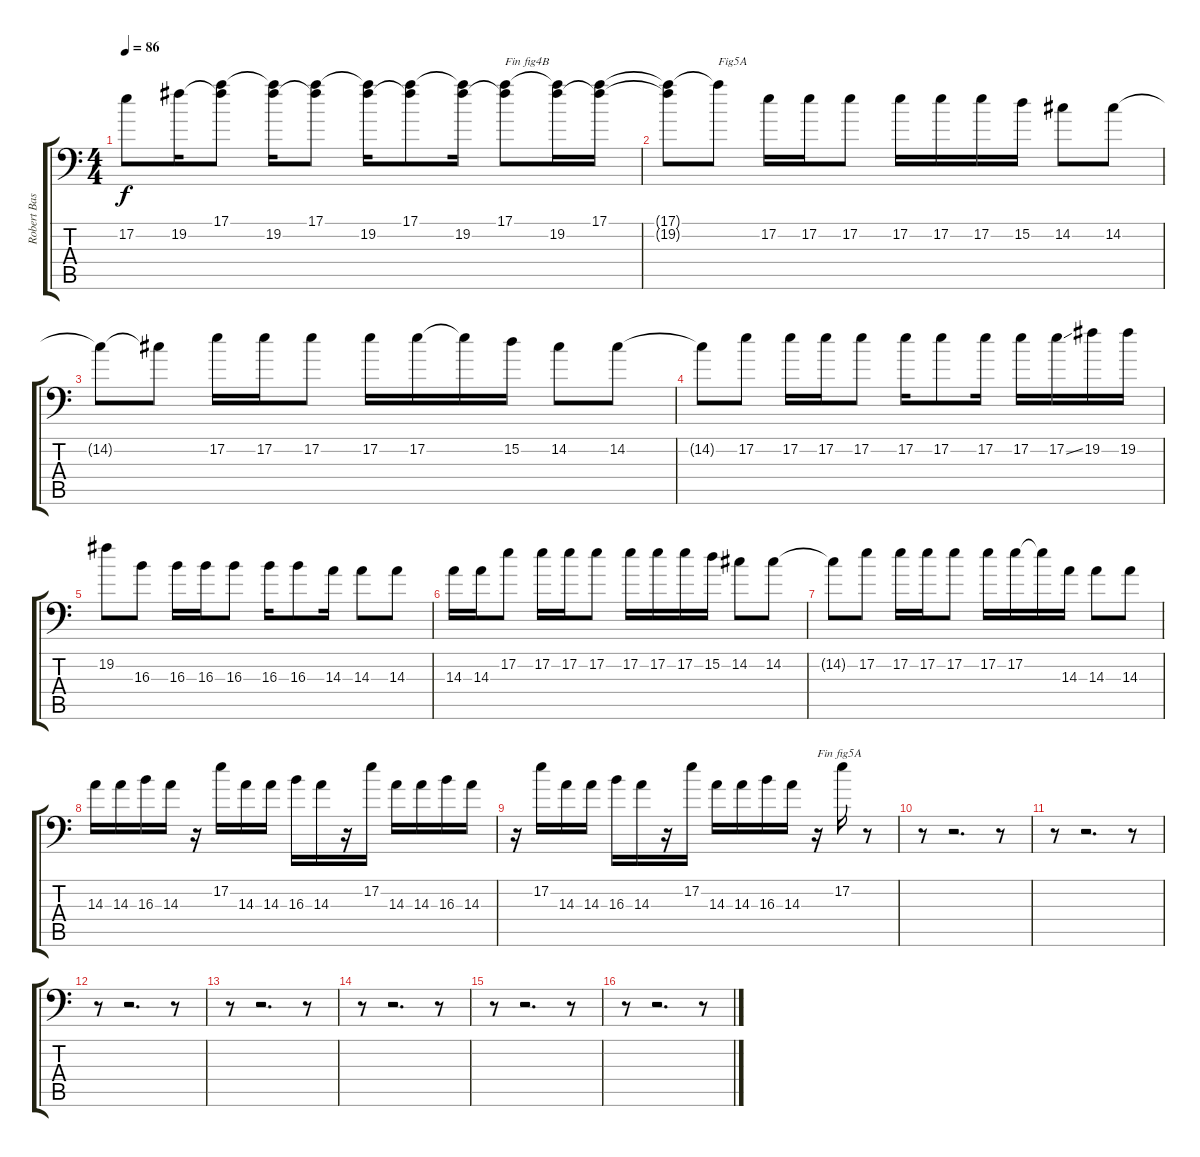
\track ("Robert BasseVI delay" "Robert Bas") {instrument electricbasspick}
\staff {score tabs}
\tuning (E3 B2 G2 D2 A1 E1) {hide}
\ts (4 4)
\tempo 86
\clef f4
\ks c
17.2.8{dy f} 19.2.16 (17.1 19.2{t}).8 (17.1{t} 19.2).16 (17.1 19.2{t}).8 (17.1{t} 19.2).16 (17.1 19.2{t}).8 (17.1{t} 19.2).16 (17.1 19.2{t}).8{txt "Fin fig4B"} (17.1{t} 19.2).16 (17.1 19.2{t}).16 |
(17.1{t} 19.2{t}).8 17.1{t}.8{txt "Fig5A"} 17.2.16 17.2.16 17.2.8 17.2.16 17.2.16 17.2.16 15.2.16 14.2.8 14.2.8 |
14.2{t}.8 14.2{t}.8 17.2.16 17.2.16 17.2.8 17.2.16 17.2.16 17.2{t}.16 15.2.16 14.2.8 14.2.8 |
14.2{t}.8 17.2.8 17.2.16 17.2.16 17.2.8 17.2.16 17.2.8 17.2.16 17.2.16 17.2{ss}.16 19.2.16 19.2.16 |
19.2.8 16.3.8 16.3.16 16.3.16 16.3.8 16.3.16 16.3.8 14.3.16 14.3.8 14.3.8 |
14.3.16 14.3.16 17.2.8 17.2.16 17.2.16 17.2.8 17.2.16 17.2.16 17.2.16 15.2.16 14.2.8 14.2.8 |
14.2{t}.8 17.2.8 17.2.16 17.2.16 17.2.8 17.2.16 17.2.16 17.2{t}.16 14.3.16 14.3.8 14.3.8 |
14.3.16 14.3.16 16.3.16 14.3.16 r.16 17.2.16 14.3.16 14.3.16 16.3.16 14.3.16 r.16 17.2.16 14.3.16 14.3.16 16.3.16 14.3.16 |
r.16 17.2.16 14.3.16 14.3.16 16.3.16 14.3.16 r.16 17.2.16 14.3.16 14.3.16 16.3.16 14.3.16 r.16{txt "Fin fig5A"} 17.2.16 r.8 |
r.8 r.2{d} r.8 |
r.8 r.2{d} r.8 |
r.8 r.2{d} r.8 |
r.8 r.2{d} r.8 |
r.8 r.2{d} r.8 |
r.8 r.2{d} r.8 |
r.8 r.2{d} r.8
